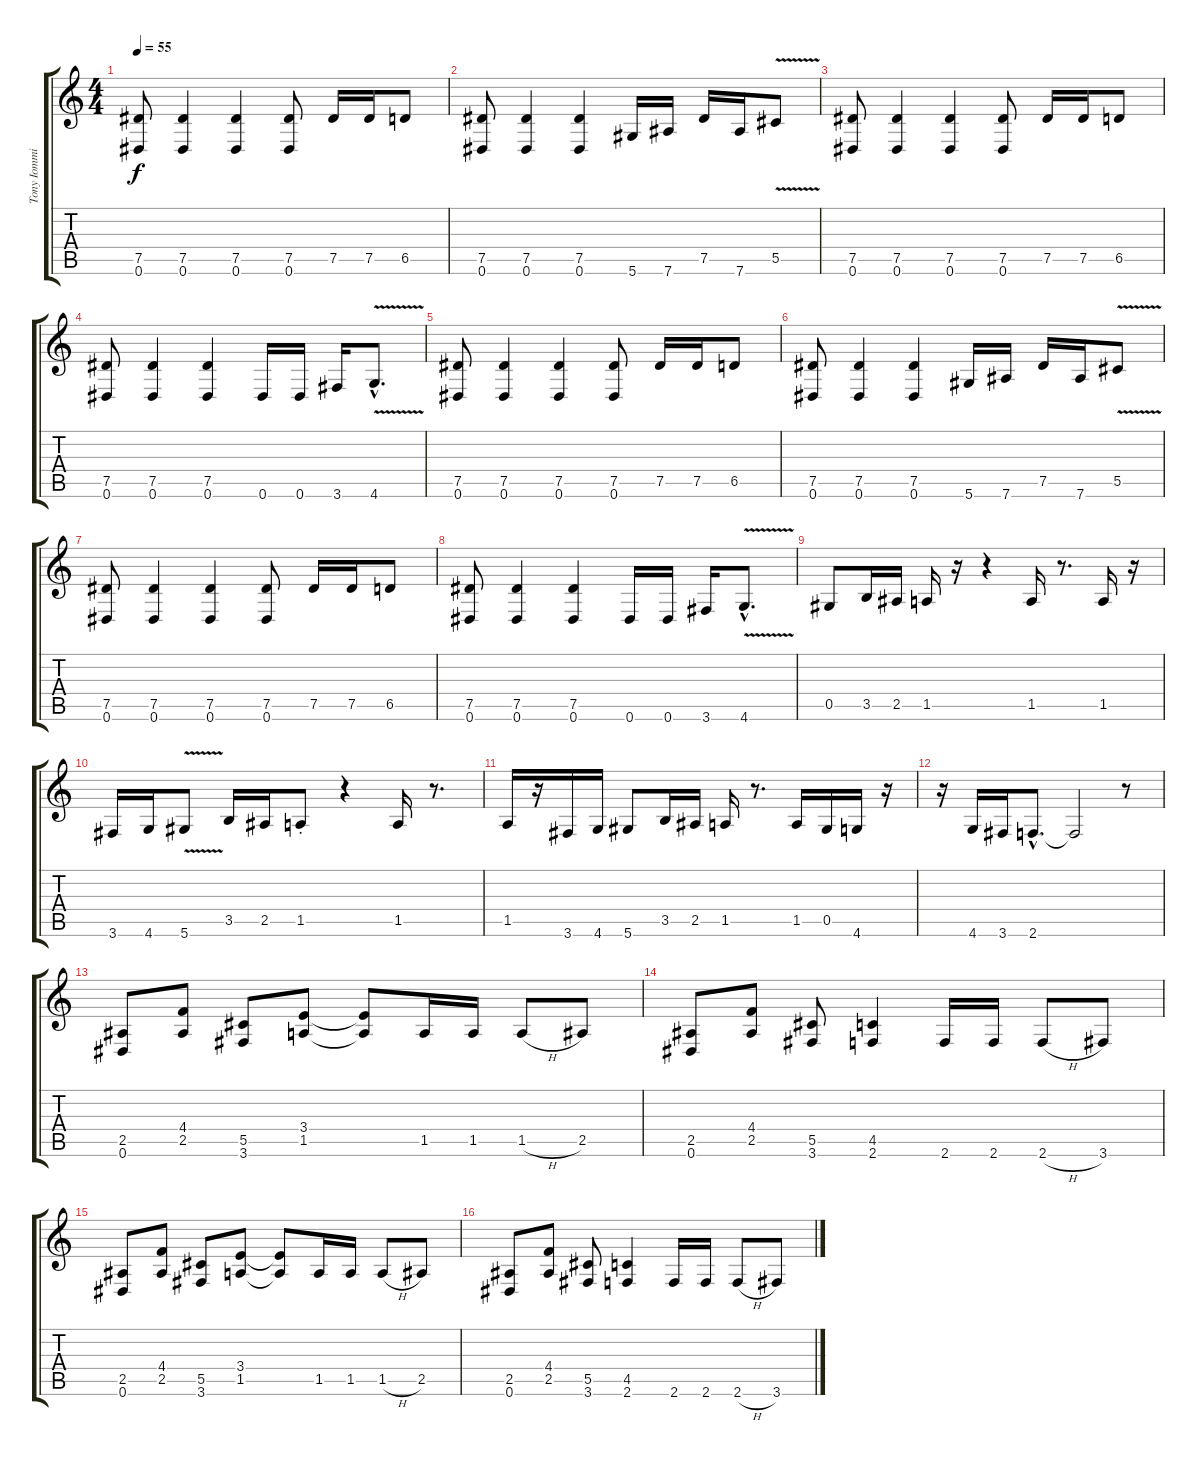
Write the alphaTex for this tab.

\track ("Tony Iommi" "Tony Iommi") {instrument distortionguitar}
\staff {score tabs}
\tuning (Eb4 Bb3 Gb3 Db3 Ab2 Eb2) {hide}
\ts (4 4)
\tempo 55
\clef g2
\ks c
(7.5 0.6).8{dy f} (7.5 0.6).4 (7.5 0.6).4 (7.5 0.6).8 7.5.16 7.5.16 6.5.8 |
(7.5 0.6).8 (7.5 0.6).4 (7.5 0.6).4 5.6.16 7.6.16 7.5.16 7.6.16 5.5{v}.8 |
(7.5 0.6).8 (7.5 0.6).4 (7.5 0.6).4 (7.5 0.6).8 7.5.16 7.5.16 6.5.8 |
(7.5 0.6).8 (7.5 0.6).4 (7.5 0.6).4 0.6.16 0.6.16 3.6.16 4.6{v hac}.8{d} |
(7.5 0.6).8 (7.5 0.6).4 (7.5 0.6).4 (7.5 0.6).8 7.5.16 7.5.16 6.5.8 |
(7.5 0.6).8 (7.5 0.6).4 (7.5 0.6).4 5.6.16 7.6.16 7.5.16 7.6.16 5.5{v}.8 |
(7.5 0.6).8 (7.5 0.6).4 (7.5 0.6).4 (7.5 0.6).8 7.5.16 7.5.16 6.5.8 |
(7.5 0.6).8 (7.5 0.6).4 (7.5 0.6).4 0.6.16 0.6.16 3.6.16 4.6{v hac}.8{d} |
0.5.8 3.5.16 2.5.16 1.5.16 r.16 r.4 1.5.16 r.8{d} 1.5.16 r.16 |
3.6.16 4.6.16 5.6{v}.8 3.5.16 2.5.16 1.5{st}.8 r.4 1.5.16 r.8{d} |
1.5.16 r.16 3.6.16 4.6.16 5.6.8 3.5.16 2.5.16 1.5.16 r.8{d} 1.5.16 0.5.16 4.6.16 r.16 |
r.16 4.6.16 3.6.16 2.6{hac}.8{d} 2.6{t}.2 r.8 |
(2.5 0.6).8 (4.4 2.5).8 (5.5 3.6).8 (3.4 1.5).8 (3.4{t} 1.5{t}).8 1.5.16 1.5.16 1.5{h}.8 2.5.8 |
(2.5 0.6).8 (4.4 2.5).8 (5.5 3.6).8 (4.5 2.6).4 2.6.16 2.6.16 2.6{h}.8 3.6.8 |
(2.5 0.6).8 (4.4 2.5).8 (5.5 3.6).8 (3.4 1.5).8 (3.4{t} 1.5{t}).8 1.5.16 1.5.16 1.5{h}.8 2.5.8 |
(2.5 0.6).8 (4.4 2.5).8 (5.5 3.6).8 (4.5 2.6).4 2.6.16 2.6.16 2.6{h}.8 3.6.8
